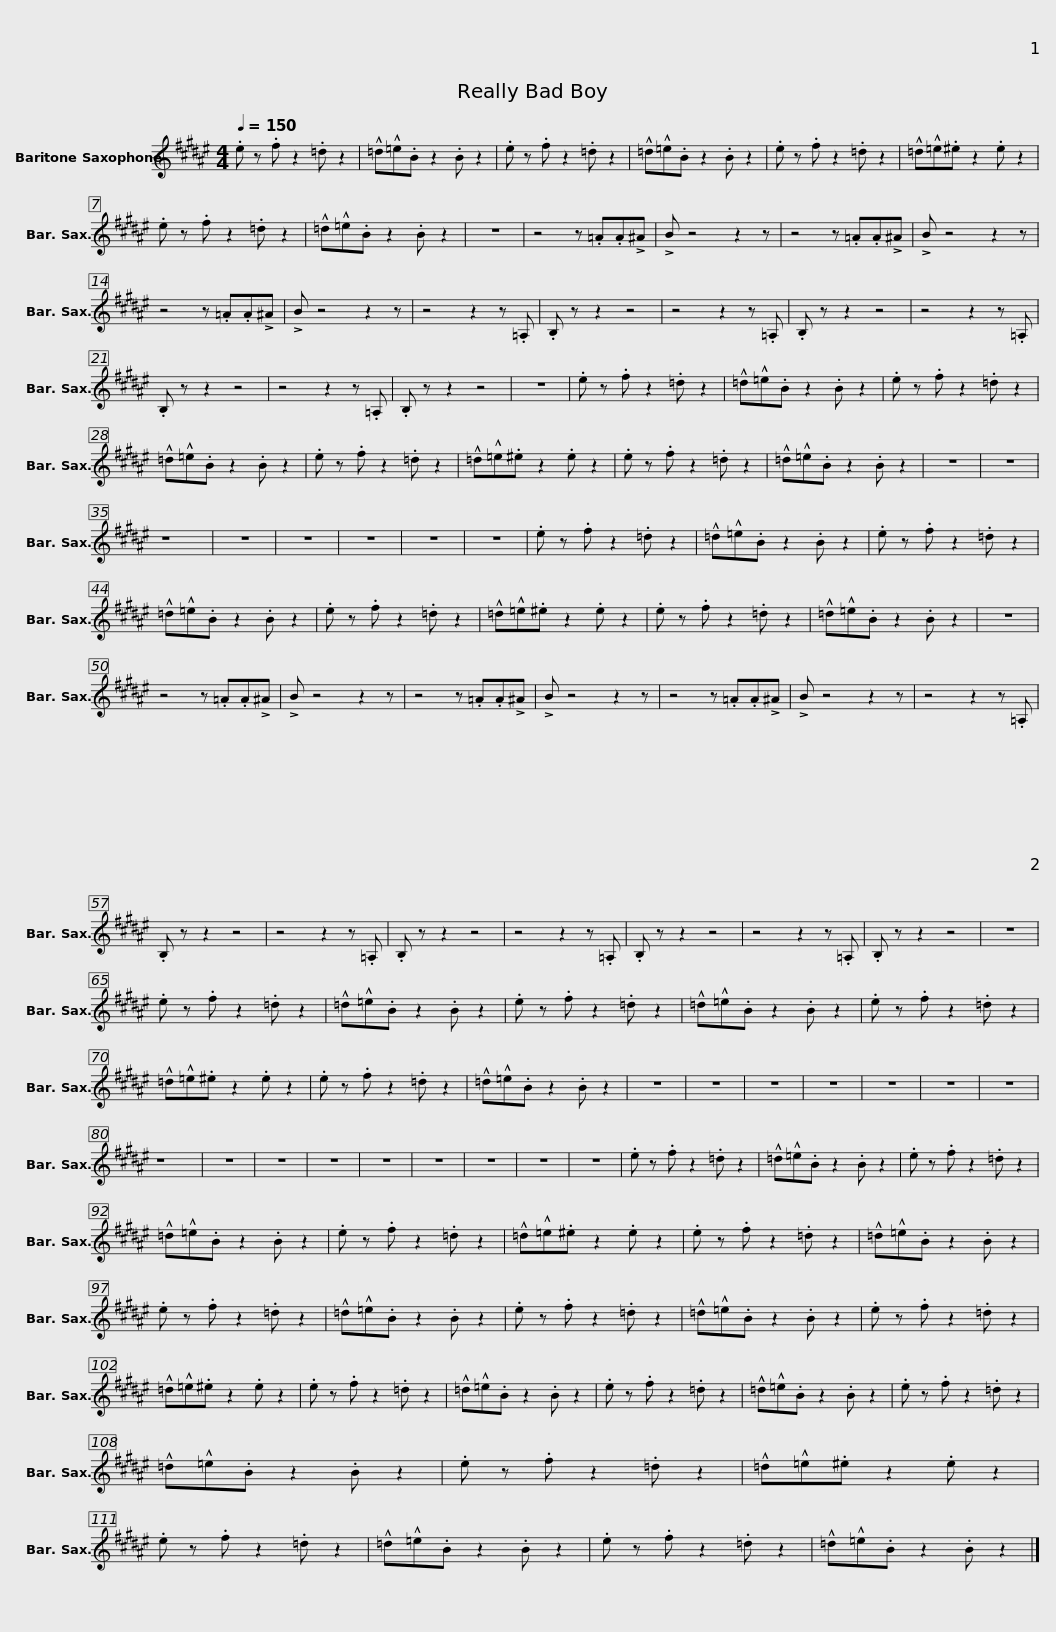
X:1
L:1/8
Q:1/4=150
M:4/4
I:linebreak $
K:none
V:1 treble transpose=-21
V:1
[K:F#] .e z .f z2 .=d z2 | !^!=d!^!=e.B z2 .B z2 | .e z .f z2 .=d z2 | !^!=d!^!=e.B z2 .B z2 | .e z .f z2 .=d z2 | %5
 !^!=d!^!=e.^e z2 .e z2 |$ .e z .f z2 .=d z2 | !^!=d!^!=e.B z2 .B z2 | z8 | z4 z .=A.A!>!^A | %10
 !>!B z4 z2 z | z4 z .=A.A!>!^A | !>!B z4 z2 z | z4 z .=A.A!>!^A |$ !>!B z4 z2 z | %15
 z4 z2 z .=A, | .B, z z2 z4 | z4 z2 z .=A, | .B, z z2 z4 | z4 z2 z .=A, | %20
 .B, z z2 z4 | z4 z2 z .=A, |$ .B, z z2 z4 | z8 | .e z .f z2 .=d z2 | %25
 !^!=d!^!=e.B z2 .B z2 | .e z .f z2 .=d z2 | !^!=d!^!=e.B z2 .B z2 | .e z .f z2 .=d z2 |$ !^!=d!^!=e.^e z2 .e z2 | %30
 .e z .f z2 .=d z2 | !^!=d!^!=e.B z2 .B z2 | z8 | z8 | z8 | %35
 z8 | z8 | z8 | z8 | z8 | %40
 .e z .f z2 .=d z2 | !^!=d!^!=e.B z2 .B z2 | .e z .f z2 .=d z2 |$ !^!=d!^!=e.B z2 .B z2 | .e z .f z2 .=d z2 | %45
 !^!=d!^!=e.^e z2 .e z2 | .e z .f z2 .=d z2 | !^!=d!^!=e.B z2 .B z2 | z8 | z4 z .=A.A!>!^A |$ %50
 !>!B z4 z2 z | z4 z .=A.A!>!^A | !>!B z4 z2 z | z4 z .=A.A!>!^A | !>!B z4 z2 z | %55
 z4 z2 z .=A, | .B, z z2 z4 | z4 z2 z .=A, |$ .B, z z2 z4 | z4 z2 z .=A, | %60
 .B, z z2 z4 | z4 z2 z .=A, | .B, z z2 z4 | z8 | .e z .f z2 .=d z2 | %65
 !^!=d!^!=e.B z2 .B z2 |$ .e z .f z2 .=d z2 | !^!=d!^!=e.B z2 .B z2 | .e z .f z2 .=d z2 | !^!=d!^!=e.^e z2 .e z2 | %70
 .e z .f z2 .=d z2 | !^!=d!^!=e.B z2 .B z2 | z8 | z8 | z8 | %75
 z8 | z8 | z8 | z8 | z8 | %80
 z8 | z8 | z8 | z8 | z8 | %85
 z8 | z8 | z8 |$ .e z .f z2 .=d z2 | !^!=d!^!=e.B z2 .B z2 | %90
 .e z .f z2 .=d z2 | !^!=d!^!=e.B z2 .B z2 | .e z .f z2 .=d z2 | !^!=d!^!=e.^e z2 .e z2 |$ .e z .f z2 .=d z2 | %95
 !^!=d!^!=e.B z2 .B z2 | .e z .f z2 .=d z2 | !^!=d!^!=e.B z2 .B z2 | .e z .f z2 .=d z2 | !^!=d!^!=e.B z2 .B z2 |$ %100
 .e z .f z2 .=d z2 | !^!=d!^!=e.^e z2 .e z2 | .e z .f z2 .=d z2 | !^!=d!^!=e.B z2 .B z2 | .e z .f z2 .=d z2 | %105
 !^!=d!^!=e.B z2 .B z2 |$ .e z .f z2 .=d z2 | !^!=d!^!=e.B z2 .B z2 | .e z .f z2 .=d z2 | !^!=d!^!=e.^e z2 .e z2 | %110
 .e z .f z2 .=d z2 | !^!=d!^!=e.B z2 .B z2 |$ .e z .f z2 .=d z2 | !^!=d!^!=e.B z2 .B z2 |] %114
